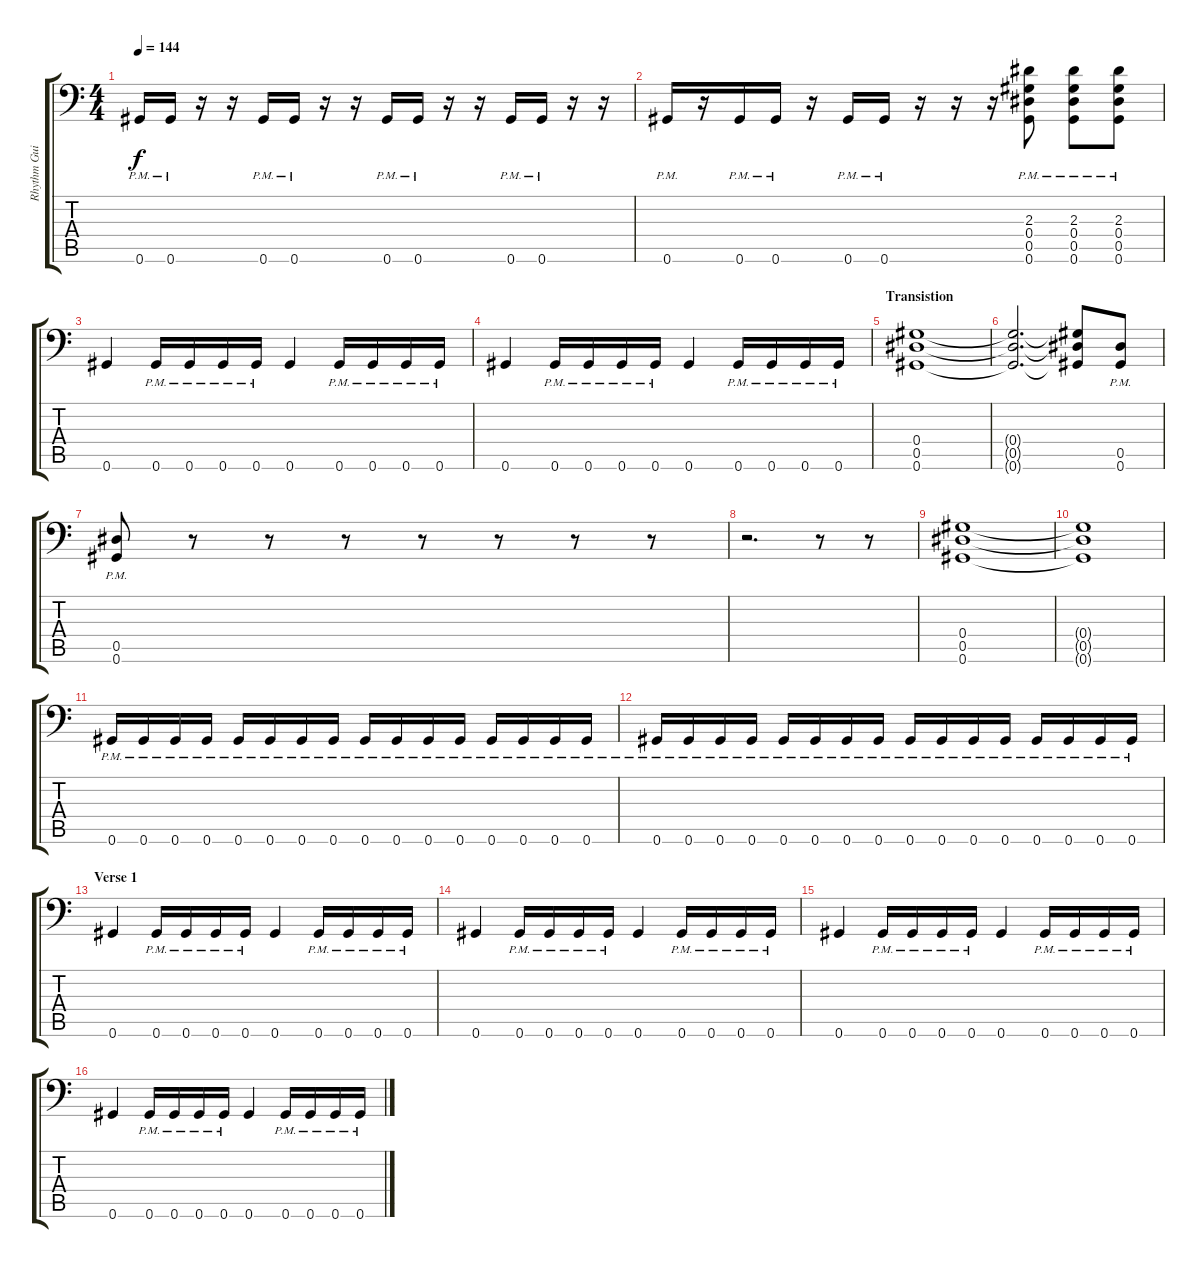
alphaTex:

\track ("Rhythm Guitar 1" "Rhythm Gui") {instrument distortionguitar}
\staff {score tabs}
\tuning (Bb3 F3 Db3 Ab2 Eb2 Ab1) {hide}
\ts (4 4)
\tempo 144
\clef f4
\ks c
0.6{pm}.16{dy f} 0.6{pm}.16 r.16 r.16 0.6{pm}.16 0.6{pm}.16 r.16 r.16 0.6{pm}.16 0.6{pm}.16 r.16 r.16 0.6{pm}.16 0.6{pm}.16 r.16 r.16 |
0.6{pm}.16 r.16 0.6{pm}.16 0.6{pm}.16 r.16 0.6{pm}.16 0.6{pm}.16 r.16 r.16 r.16 (2.3{pm} 0.4{pm} 0.5{pm} 0.6{pm}).8 (2.3{pm} 0.4{pm} 0.5{pm} 0.6{pm}).8 (2.3{pm} 0.4{pm} 0.5{pm} 0.6{pm}).8 |
0.6.4 0.6{pm}.16 0.6{pm}.16 0.6{pm}.16 0.6{pm}.16 0.6.4 0.6{pm}.16 0.6{pm}.16 0.6{pm}.16 0.6{pm}.16 |
0.6.4 0.6{pm}.16 0.6{pm}.16 0.6{pm}.16 0.6{pm}.16 0.6.4 0.6{pm}.16 0.6{pm}.16 0.6{pm}.16 0.6{pm}.16 |
\section ("" "Transistion")
(0.4 0.5 0.6).1 |
(0.4{t} 0.5{t} 0.6{t}).2{d} (0.4{t} 0.5{t} 0.6{t}).8 (0.5{pm} 0.6{pm}).8 |
(0.5{pm} 0.6{pm}).8 r.8 r.8 r.8 r.8 r.8 r.8 r.8 |
r.2{d} r.8 r.8 |
(0.4 0.5 0.6).1 |
(0.4{t} 0.5{t} 0.6{t}).1 |
0.6{pm}.16 0.6{pm}.16 0.6{pm}.16 0.6{pm}.16 0.6{pm}.16 0.6{pm}.16 0.6{pm}.16 0.6{pm}.16 0.6{pm}.16 0.6{pm}.16 0.6{pm}.16 0.6{pm}.16 0.6{pm}.16 0.6{pm}.16 0.6{pm}.16 0.6{pm}.16 |
0.6{pm}.16 0.6{pm}.16 0.6{pm}.16 0.6{pm}.16 0.6{pm}.16 0.6{pm}.16 0.6{pm}.16 0.6{pm}.16 0.6{pm}.16 0.6{pm}.16 0.6{pm}.16 0.6{pm}.16 0.6{pm}.16 0.6{pm}.16 0.6{pm}.16 0.6{pm}.16 |
\section ("" "Verse 1")
0.6.4 0.6{pm}.16 0.6{pm}.16 0.6{pm}.16 0.6{pm}.16 0.6.4 0.6{pm}.16 0.6{pm}.16 0.6{pm}.16 0.6{pm}.16 |
0.6.4 0.6{pm}.16 0.6{pm}.16 0.6{pm}.16 0.6{pm}.16 0.6.4 0.6{pm}.16 0.6{pm}.16 0.6{pm}.16 0.6{pm}.16 |
0.6.4 0.6{pm}.16 0.6{pm}.16 0.6{pm}.16 0.6{pm}.16 0.6.4 0.6{pm}.16 0.6{pm}.16 0.6{pm}.16 0.6{pm}.16 |
0.6.4 0.6{pm}.16 0.6{pm}.16 0.6{pm}.16 0.6{pm}.16 0.6.4 0.6{pm}.16 0.6{pm}.16 0.6{pm}.16 0.6{pm}.16
